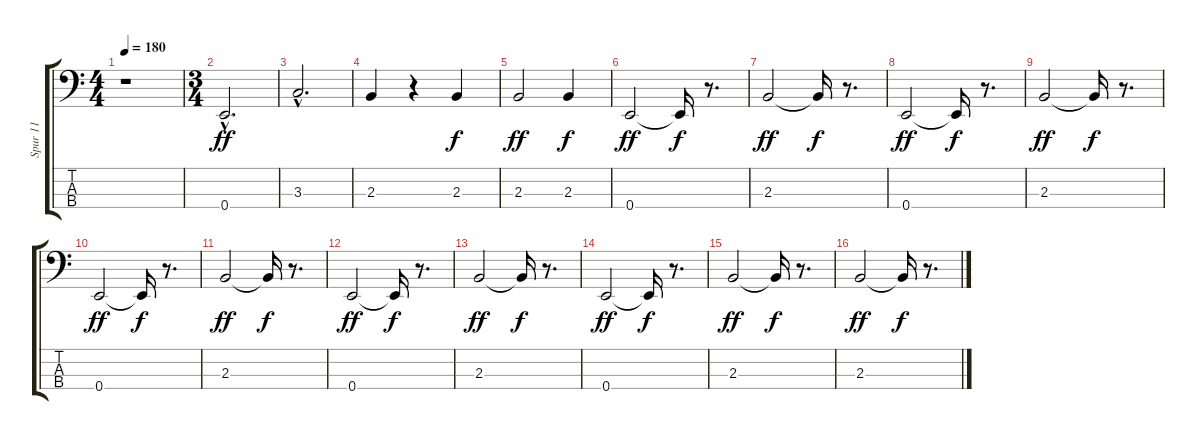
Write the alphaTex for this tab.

\track ("Spur 11" "Spur 11") {instrument electricbassfinger}
\staff {score tabs}
\tuning (G2 D2 A1 E1) {hide}
\ts (4 4)
\tempo 180
\clef f4
\ks c
r.1{dy ff instrument electricbassfinger} |
\ts (3 4)
0.4{hac}.2{d} |
3.3{hac}.2{d} |
2.3.4 r.4 2.3.4{dy f} |
2.3.2{dy ff} 2.3.4{dy f} |
0.4.2{dy ff} 0.4{t}.16{dy f} r.8{d} |
2.3.2{dy ff} 2.3{t}.16{dy f} r.8{d} |
0.4.2{dy ff} 0.4{t}.16{dy f} r.8{d} |
2.3.2{dy ff} 2.3{t}.16{dy f} r.8{d} |
0.4.2{dy ff} 0.4{t}.16{dy f} r.8{d} |
2.3.2{dy ff} 2.3{t}.16{dy f} r.8{d} |
0.4.2{dy ff} 0.4{t}.16{dy f} r.8{d} |
2.3.2{dy ff} 2.3{t}.16{dy f} r.8{d} |
0.4.2{dy ff} 0.4{t}.16{dy f} r.8{d} |
2.3.2{dy ff} 2.3{t}.16{dy f} r.8{d} |
2.3.2{dy ff} 2.3{t}.16{dy f} r.8{d}
